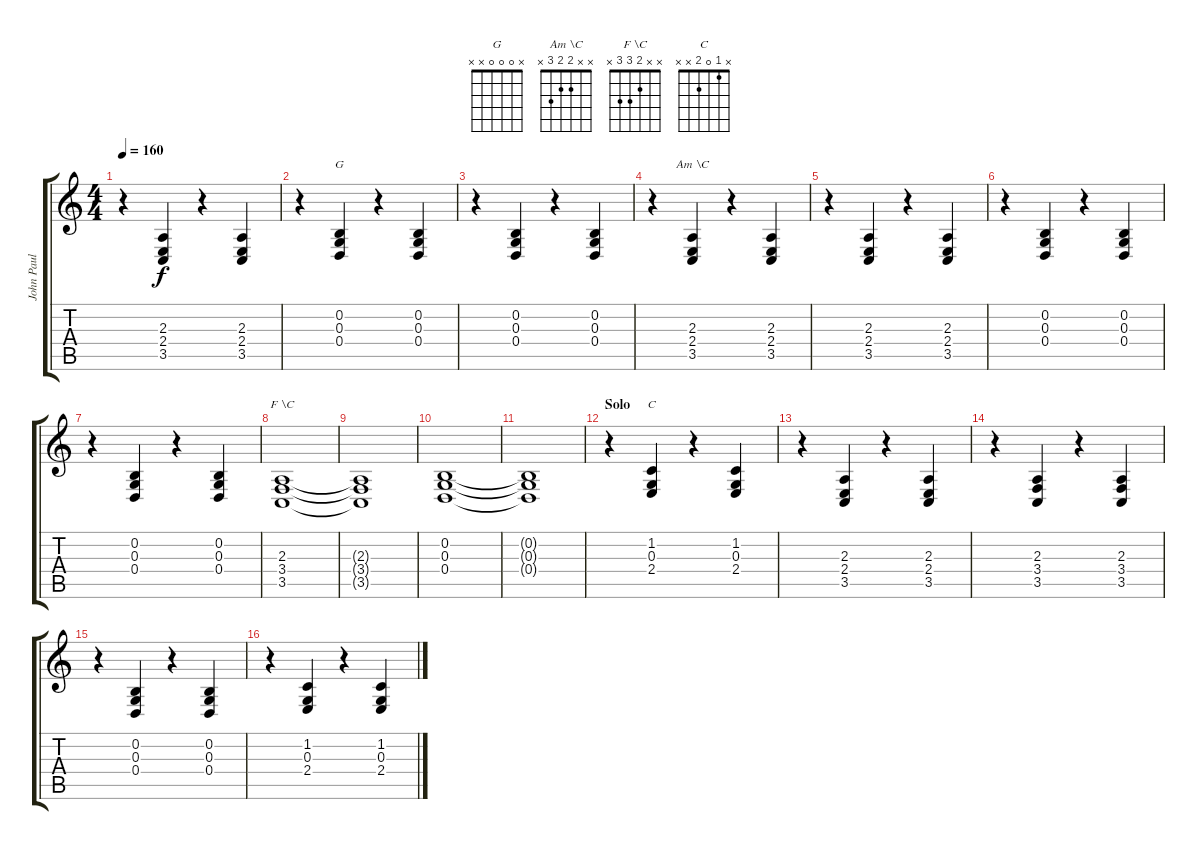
\track ("John Paul Jones - Piano" "John Paul ") {instrument electricpiano1}
\staff {score tabs}
\tuning (E4 B3 G3 D3 A2 E2) {hide}
\chord ("G" x 0 0 0 x x)
\chord ("Am \\C" x x 2 2 3 x)
\chord ("F \\C" x x 2 3 3 x)
\chord ("C" x 1 0 2 x x)
\ts (4 4)
\tempo 160
\clef g2
\ks c
r.4{dy f} (2.3 2.4 3.5).4 r.4 (2.3 2.4 3.5).4 |
r.4 (0.2 0.3 0.4).4{ch "G"} r.4 (0.2 0.3 0.4).4 |
r.4 (0.2 0.3 0.4).4 r.4 (0.2 0.3 0.4).4 |
r.4 (2.3 2.4 3.5).4{ch "Am \\C"} r.4 (2.3 2.4 3.5).4 |
r.4 (2.3 2.4 3.5).4 r.4 (2.3 2.4 3.5).4 |
r.4 (0.2 0.3 0.4).4 r.4 (0.2 0.3 0.4).4 |
r.4 (0.2 0.3 0.4).4 r.4 (0.2 0.3 0.4).4 |
(2.3 3.4 3.5).1{ch "F \\C"} |
(2.3{t} 3.4{t} 3.5{t}).1 |
(0.2 0.3 0.4).1 |
(0.2{t} 0.3{t} 0.4{t}).1 |
\section ("" "Solo")
r.4 (1.2 0.3 2.4).4{ch "C"} r.4 (1.2 0.3 2.4).4 |
r.4 (2.3 2.4 3.5).4 r.4 (2.3 2.4 3.5).4 |
r.4 (2.3 3.4 3.5).4 r.4 (2.3 3.4 3.5).4 |
r.4 (0.2 0.3 0.4).4 r.4 (0.2 0.3 0.4).4 |
r.4 (1.2 0.3 2.4).4 r.4 (1.2 0.3 2.4).4
